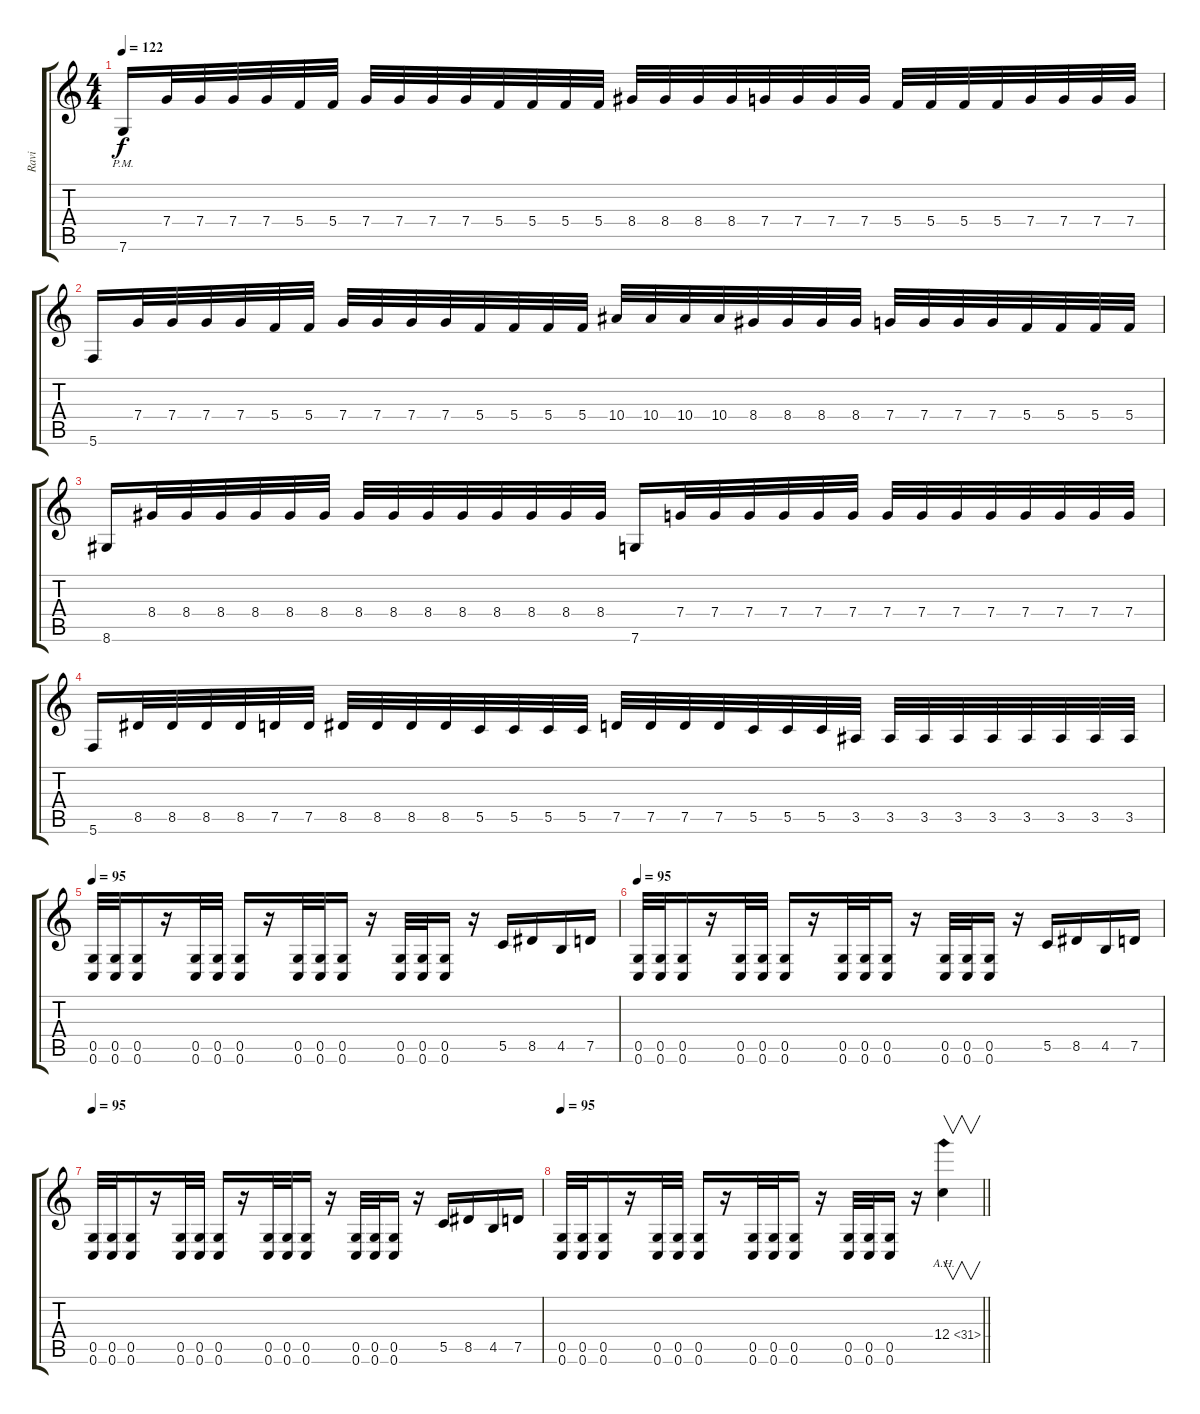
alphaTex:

\track ("Ravi" "Ravi") {instrument distortionguitar}
\staff {score tabs}
\tuning (D4 A3 F3 C3 G2 C2) {hide}
\ts (4 4)
\tempo 122
\clef g2
\ks c
7.6{pm}.16{dy f} 7.4.32 7.4.32 7.4.32 7.4.32 5.4.32 5.4.32 7.4.32 7.4.32 7.4.32 7.4.32 5.4.32 5.4.32 5.4.32 5.4.32 8.4.32 8.4.32 8.4.32 8.4.32 7.4.32 7.4.32 7.4.32 7.4.32 5.4.32 5.4.32 5.4.32 5.4.32 7.4.32 7.4.32 7.4.32 7.4.32 |
5.6.16 7.4.32 7.4.32 7.4.32 7.4.32 5.4.32 5.4.32 7.4.32 7.4.32 7.4.32 7.4.32 5.4.32 5.4.32 5.4.32 5.4.32 10.4.32 10.4.32 10.4.32 10.4.32 8.4.32 8.4.32 8.4.32 8.4.32 7.4.32 7.4.32 7.4.32 7.4.32 5.4.32 5.4.32 5.4.32 5.4.32 |
8.6.16 8.4.32 8.4.32 8.4.32 8.4.32 8.4.32 8.4.32 8.4.32 8.4.32 8.4.32 8.4.32 8.4.32 8.4.32 8.4.32 8.4.32 7.6.16 7.4.32 7.4.32 7.4.32 7.4.32 7.4.32 7.4.32 7.4.32 7.4.32 7.4.32 7.4.32 7.4.32 7.4.32 7.4.32 7.4.32 |
5.6.16 8.5.32 8.5.32 8.5.32 8.5.32 7.5.32 7.5.32 8.5.32 8.5.32 8.5.32 8.5.32 5.5.32 5.5.32 5.5.32 5.5.32 7.5.32 7.5.32 7.5.32 7.5.32 5.5.32 5.5.32 5.5.32 3.5.32 3.5.32 3.5.32 3.5.32 3.5.32 3.5.32 3.5.32 3.5.32 3.5.32 |
\tempo 95
(0.5 0.6).32 (0.5 0.6).32 (0.5 0.6).16 r.16 (0.5 0.6).32 (0.5 0.6).32 (0.5 0.6).16 r.16 (0.5 0.6).32 (0.5 0.6).32 (0.5 0.6).16 r.16 (0.5 0.6).32 (0.5 0.6).32 (0.5 0.6).16 r.16 5.5.16 8.5.16 4.5.16 7.5.16 |
\tempo 95
(0.5 0.6).32 (0.5 0.6).32 (0.5 0.6).16 r.16 (0.5 0.6).32 (0.5 0.6).32 (0.5 0.6).16 r.16 (0.5 0.6).32 (0.5 0.6).32 (0.5 0.6).16 r.16 (0.5 0.6).32 (0.5 0.6).32 (0.5 0.6).16 r.16 5.5.16 8.5.16 4.5.16 7.5.16 |
\tempo 95
(0.5 0.6).32 (0.5 0.6).32 (0.5 0.6).16 r.16 (0.5 0.6).32 (0.5 0.6).32 (0.5 0.6).16 r.16 (0.5 0.6).32 (0.5 0.6).32 (0.5 0.6).16 r.16 (0.5 0.6).32 (0.5 0.6).32 (0.5 0.6).16 r.16 5.5.16 8.5.16 4.5.16 7.5.16 |
\tempo 95
\barLineRight lightlight
(0.5 0.6).32 (0.5 0.6).32 (0.5 0.6).16 r.16 (0.5 0.6).32 (0.5 0.6).32 (0.5 0.6).16 r.16 (0.5 0.6).32 (0.5 0.6).32 (0.5 0.6).16 r.16 (0.5 0.6).32 (0.5 0.6).32 (0.5 0.6).16 r.16 12.4{ah 19}.4{v}
